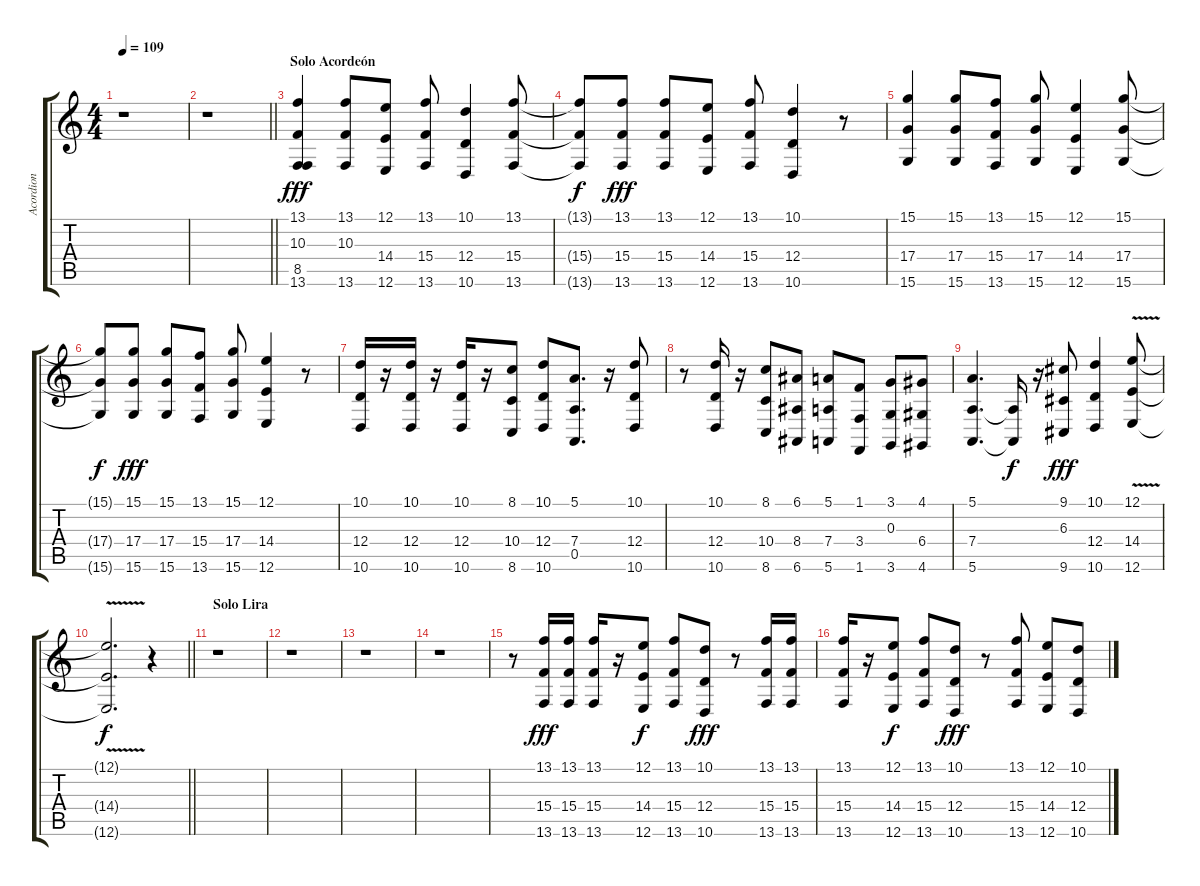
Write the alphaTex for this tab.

\track ("Acordion" "Acordion") {instrument accordion}
\staff {score tabs}
\tuning (E4 B3 G3 D3 A2 E2) {hide}
\ts (4 4)
\tempo 109
\clef g2
\ks c
r.1{dy fff} |
\barLineRight lightlight
r.1 |
\section ("" "Solo Acordeón")
(13.1 10.3 8.5 13.6).4 (13.1 10.3 13.6).8 (12.1 14.4 12.6).8 (13.1 15.4 13.6).8 (10.1 12.4 10.6).4 (13.1 15.4 13.6).8 |
(13.1{t} 15.4{t} 13.6{t}).8{dy f} (13.1 15.4 13.6).8{dy fff} (13.1 15.4 13.6).8 (12.1 14.4 12.6).8 (13.1 15.4 13.6).8 (10.1 12.4 10.6).4 r.8 |
(15.1 17.4 15.6).4 (15.1 17.4 15.6).8 (13.1 15.4 13.6).8 (15.1 17.4 15.6).8 (12.1 14.4 12.6).4 (15.1 17.4 15.6).8 |
(15.1{t} 17.4{t} 15.6{t}).8{dy f} (15.1 17.4 15.6).8{dy fff} (15.1 17.4 15.6).8 (13.1 15.4 13.6).8 (15.1 17.4 15.6).8 (12.1 14.4 12.6).4 r.8 |
(10.1 12.4 10.6).16 r.16 (10.1 12.4 10.6).16 r.16 (10.1 12.4 10.6).16 r.16 (8.1 10.4 8.6).8 (10.1 12.4 10.6).8 (5.1 7.4 0.5).8{d} r.16 (10.1 12.4 10.6).8 |
r.8 (10.1 12.4 10.6).16 r.16 (8.1 10.4 8.6).8 (6.1 8.4 6.6).8 (5.1 7.4 5.6).8 (1.1 3.4 1.6).8 (3.1 0.3 3.6).8 (4.1 6.4 4.6).8 |
(5.1 7.4 5.6).4{d} (7.4{t} 5.6{t}).16{dy f} r.16 (9.1 6.3 9.6).8{dy fff} (10.1 12.4 10.6).4 (12.1{v} 14.4{v} 12.6).8 |
\barLineRight lightlight
(12.1{t} 14.4{t} 12.6{t}).2{d dy f} r.4 |
\section ("" "Solo Lira")
r.1 |
r.1 |
r.1 |
r.1 |
r.8 (13.1 15.4 13.6).16{dy fff} (13.1 15.4 13.6).16 (13.1 15.4 13.6).16 r.16 (12.1 14.4 12.6).8{dy f} (13.1 15.4 13.6).8 (10.1 12.4 10.6).8{dy fff} r.8 (13.1 15.4 13.6).16 (13.1 15.4 13.6).16 |
(13.1 15.4 13.6).16 r.16 (12.1 14.4 12.6).8{dy f} (13.1 15.4 13.6).8 (10.1 12.4 10.6).8{dy fff} r.8 (13.1 15.4 13.6).8 (12.1 14.4 12.6).8 (10.1 12.4 10.6).8
